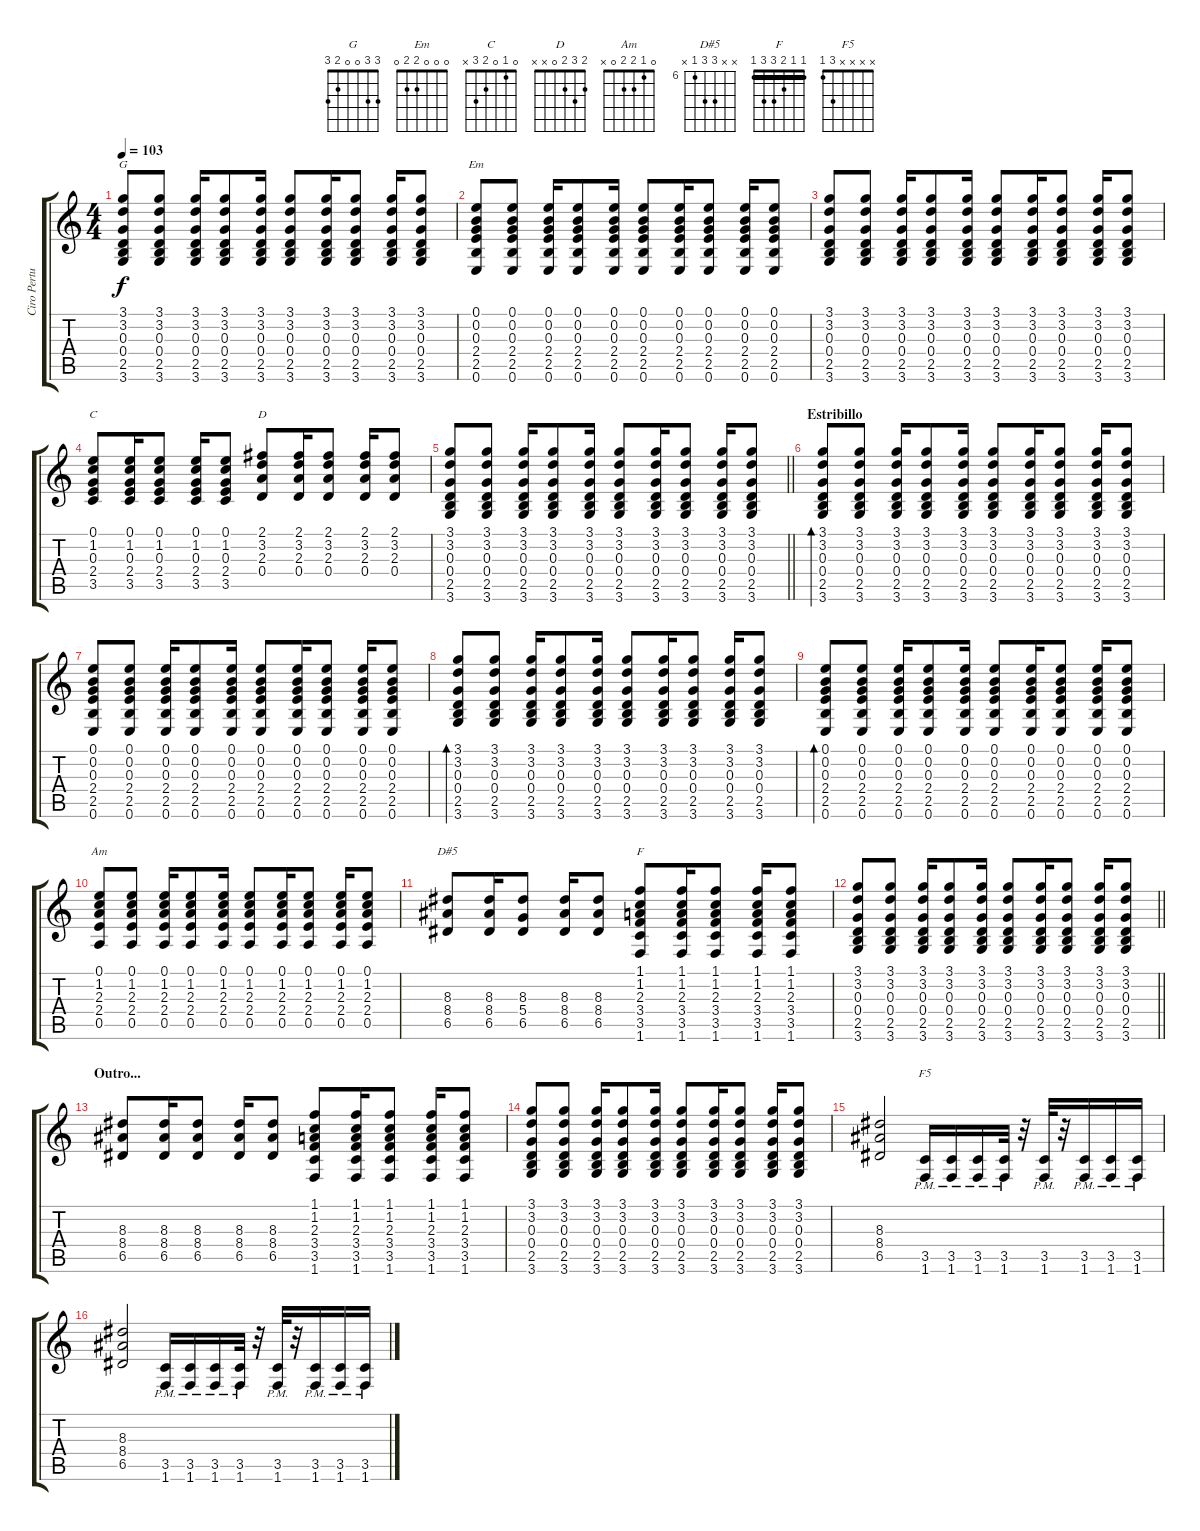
\track ("Ciro Pertusi (Guitarra)" "Ciro Pertu") {instrument distortionguitar}
\staff {score tabs}
\tuning (E4 B3 G3 D3 A2 E2) {hide}
\chord ("G" 3 3 0 0 2 3)
\chord ("Em" 0 0 0 2 2 0)
\chord ("C" 0 1 0 2 3 x)
\chord ("D" 2 3 2 0 x x)
\chord ("Am" 0 1 2 2 0 x)
\chord ("D#5" x x 8 8 6 x) {firstfret 6}
\chord ("F" 1 1 2 3 3 1) {barre 1}
\chord ("F5" x x x x 3 1)
\ts (4 4)
\tempo 103
\clef g2
\ks c
(3.1 3.2 0.3 0.4 2.5 3.6).8{ch "G" dy f} (3.1 3.2 0.3 0.4 2.5 3.6).8 (3.1 3.2 0.3 0.4 2.5 3.6).16 (3.1 3.2 0.3 0.4 2.5 3.6).8 (3.1 3.2 0.3 0.4 2.5 3.6).16 (3.1 3.2 0.3 0.4 2.5 3.6).8 (3.1 3.2 0.3 0.4 2.5 3.6).16 (3.1 3.2 0.3 0.4 2.5 3.6).8 (3.1 3.2 0.3 0.4 2.5 3.6).16 (3.1 3.2 0.3 0.4 2.5 3.6).8 |
(0.1 0.2 0.3 2.4 2.5 0.6).8{ch "Em"} (0.1 0.2 0.3 2.4 2.5 0.6).8 (0.1 0.2 0.3 2.4 2.5 0.6).16 (0.1 0.2 0.3 2.4 2.5 0.6).8 (0.1 0.2 0.3 2.4 2.5 0.6).16 (0.1 0.2 0.3 2.4 2.5 0.6).8 (0.1 0.2 0.3 2.4 2.5 0.6).16 (0.1 0.2 0.3 2.4 2.5 0.6).8 (0.1 0.2 0.3 2.4 2.5 0.6).16 (0.1 0.2 0.3 2.4 2.5 0.6).8 |
(3.1 3.2 0.3 0.4 2.5 3.6).8 (3.1 3.2 0.3 0.4 2.5 3.6).8 (3.1 3.2 0.3 0.4 2.5 3.6).16 (3.1 3.2 0.3 0.4 2.5 3.6).8 (3.1 3.2 0.3 0.4 2.5 3.6).16 (3.1 3.2 0.3 0.4 2.5 3.6).8 (3.1 3.2 0.3 0.4 2.5 3.6).16 (3.1 3.2 0.3 0.4 2.5 3.6).8 (3.1 3.2 0.3 0.4 2.5 3.6).16 (3.1 3.2 0.3 0.4 2.5 3.6).8 |
(0.1 1.2 0.3 2.4 3.5).8{ch "C"} (0.1 1.2 0.3 2.4 3.5).16 (0.1 1.2 0.3 2.4 3.5).8 (0.1 1.2 0.3 2.4 3.5).16 (0.1 1.2 0.3 2.4 3.5).8 (2.1 3.2 2.3 0.4).8{ch "D"} (2.1 3.2 2.3 0.4).16 (2.1 3.2 2.3 0.4).8 (2.1 3.2 2.3 0.4).16 (2.1 3.2 2.3 0.4).8 |
\barLineRight lightlight
(3.1 3.2 0.3 0.4 2.5 3.6).8 (3.1 3.2 0.3 0.4 2.5 3.6).8 (3.1 3.2 0.3 0.4 2.5 3.6).16 (3.1 3.2 0.3 0.4 2.5 3.6).8 (3.1 3.2 0.3 0.4 2.5 3.6).16 (3.1 3.2 0.3 0.4 2.5 3.6).8 (3.1 3.2 0.3 0.4 2.5 3.6).16 (3.1 3.2 0.3 0.4 2.5 3.6).8 (3.1 3.2 0.3 0.4 2.5 3.6).16 (3.1 3.2 0.3 0.4 2.5 3.6).8 |
\section ("" "Estribillo")
(3.1 3.2 0.3 0.4 2.5 3.6).8{bd 120} (3.1 3.2 0.3 0.4 2.5 3.6).8 (3.1 3.2 0.3 0.4 2.5 3.6).16 (3.1 3.2 0.3 0.4 2.5 3.6).8 (3.1 3.2 0.3 0.4 2.5 3.6).16 (3.1 3.2 0.3 0.4 2.5 3.6).8 (3.1 3.2 0.3 0.4 2.5 3.6).16 (3.1 3.2 0.3 0.4 2.5 3.6).8 (3.1 3.2 0.3 0.4 2.5 3.6).16 (3.1 3.2 0.3 0.4 2.5 3.6).8 |
(0.1 0.2 0.3 2.4 2.5 0.6).8 (0.1 0.2 0.3 2.4 2.5 0.6).8 (0.1 0.2 0.3 2.4 2.5 0.6).16 (0.1 0.2 0.3 2.4 2.5 0.6).8 (0.1 0.2 0.3 2.4 2.5 0.6).16 (0.1 0.2 0.3 2.4 2.5 0.6).8 (0.1 0.2 0.3 2.4 2.5 0.6).16 (0.1 0.2 0.3 2.4 2.5 0.6).8 (0.1 0.2 0.3 2.4 2.5 0.6).16 (0.1 0.2 0.3 2.4 2.5 0.6).8 |
(3.1 3.2 0.3 0.4 2.5 3.6).8{bd 120} (3.1 3.2 0.3 0.4 2.5 3.6).8 (3.1 3.2 0.3 0.4 2.5 3.6).16 (3.1 3.2 0.3 0.4 2.5 3.6).8 (3.1 3.2 0.3 0.4 2.5 3.6).16 (3.1 3.2 0.3 0.4 2.5 3.6).8 (3.1 3.2 0.3 0.4 2.5 3.6).16 (3.1 3.2 0.3 0.4 2.5 3.6).8 (3.1 3.2 0.3 0.4 2.5 3.6).16 (3.1 3.2 0.3 0.4 2.5 3.6).8 |
(0.1 0.2 0.3 2.4 2.5 0.6).8{bd 120} (0.1 0.2 0.3 2.4 2.5 0.6).8 (0.1 0.2 0.3 2.4 2.5 0.6).16 (0.1 0.2 0.3 2.4 2.5 0.6).8 (0.1 0.2 0.3 2.4 2.5 0.6).16 (0.1 0.2 0.3 2.4 2.5 0.6).8 (0.1 0.2 0.3 2.4 2.5 0.6).16 (0.1 0.2 0.3 2.4 2.5 0.6).8 (0.1 0.2 0.3 2.4 2.5 0.6).16 (0.1 0.2 0.3 2.4 2.5 0.6).8 |
(0.1 1.2 2.3 2.4 0.5).8{ch "Am"} (0.1 1.2 2.3 2.4 0.5).8 (0.1 1.2 2.3 2.4 0.5).16 (0.1 1.2 2.3 2.4 0.5).8 (0.1 1.2 2.3 2.4 0.5).16 (0.1 1.2 2.3 2.4 0.5).8 (0.1 1.2 2.3 2.4 0.5).16 (0.1 1.2 2.3 2.4 0.5).8 (0.1 1.2 2.3 2.4 0.5).16 (0.1 1.2 2.3 2.4 0.5).8 |
(8.3 8.4 6.5).8{ch "D#5"} (8.3 8.4 6.5).16 (8.3 5.4 6.5).8 (8.3 8.4 6.5).16 (8.3 8.4 6.5).8 (1.1 1.2 2.3 3.4 3.5 1.6).8{ch "F"} (1.1 1.2 2.3 3.4 3.5 1.6).16 (1.1 1.2 2.3 3.4 3.5 1.6).8 (1.1 1.2 2.3 3.4 3.5 1.6).16 (1.1 1.2 2.3 3.4 3.5 1.6).8 |
\barLineRight lightlight
(3.1 3.2 0.3 0.4 2.5 3.6).8 (3.1 3.2 0.3 0.4 2.5 3.6).8 (3.1 3.2 0.3 0.4 2.5 3.6).16 (3.1 3.2 0.3 0.4 2.5 3.6).8 (3.1 3.2 0.3 0.4 2.5 3.6).16 (3.1 3.2 0.3 0.4 2.5 3.6).8 (3.1 3.2 0.3 0.4 2.5 3.6).16 (3.1 3.2 0.3 0.4 2.5 3.6).8 (3.1 3.2 0.3 0.4 2.5 3.6).16 (3.1 3.2 0.3 0.4 2.5 3.6).8 |
\section ("" "Outro...")
(8.3 8.4 6.5).8 (8.3 8.4 6.5).16 (8.3 8.4 6.5).8 (8.3 8.4 6.5).16 (8.3 8.4 6.5).8 (1.1 1.2 2.3 3.4 3.5 1.6).8 (1.1 1.2 2.3 3.4 3.5 1.6).16 (1.1 1.2 2.3 3.4 3.5 1.6).8 (1.1 1.2 2.3 3.4 3.5 1.6).16 (1.1 1.2 2.3 3.4 3.5 1.6).8 |
(3.1 3.2 0.3 0.4 2.5 3.6).8 (3.1 3.2 0.3 0.4 2.5 3.6).8 (3.1 3.2 0.3 0.4 2.5 3.6).16 (3.1 3.2 0.3 0.4 2.5 3.6).8 (3.1 3.2 0.3 0.4 2.5 3.6).16 (3.1 3.2 0.3 0.4 2.5 3.6).8 (3.1 3.2 0.3 0.4 2.5 3.6).16 (3.1 3.2 0.3 0.4 2.5 3.6).8 (3.1 3.2 0.3 0.4 2.5 3.6).16 (3.1 3.2 0.3 0.4 2.5 3.6).8 |
(8.3 8.4 6.5).2 (3.5{pm} 1.6{pm}).16{ch "F5"} (3.5{pm} 1.6{pm}).16 (3.5{pm} 1.6{pm}).16 (3.5{pm} 1.6{pm}).32 r.32 (3.5{pm} 1.6{pm}).32 r.32 (3.5{pm} 1.6{pm}).16 (3.5{pm} 1.6{pm}).16 (3.5{pm} 1.6{pm}).16 |
(8.3 8.4 6.5).2 (3.5{pm} 1.6{pm}).16 (3.5{pm} 1.6{pm}).16 (3.5{pm} 1.6{pm}).16 (3.5{pm} 1.6{pm}).32 r.32 (3.5{pm} 1.6{pm}).32 r.32 (3.5{pm} 1.6{pm}).16 (3.5{pm} 1.6{pm}).16 (3.5{pm} 1.6{pm}).16
